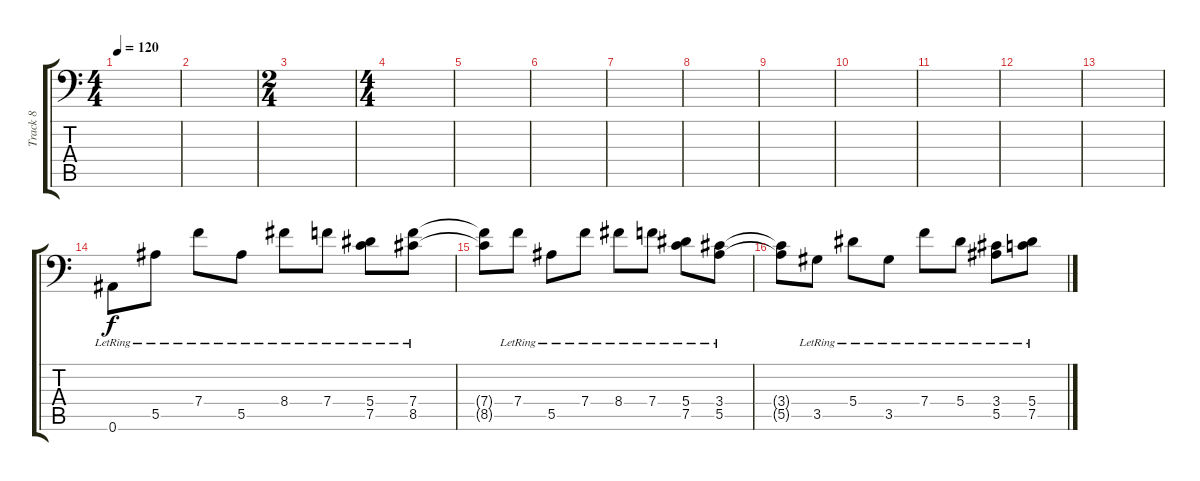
\track ("Track 8" "Track 8") {instrument acousticguitarsteel}
\staff {score tabs}
\tuning (C4 G3 Eb3 Bb2 F2 Bb1) {hide}
\ts (4 4)
\tempo 120
\clef f4
\ks c
|
|
\ts (2 4)
|
\ts (4 4)
|
|
|
|
|
|
|
|
|
|
0.6{lr}.8 5.5{lr}.8 7.4{lr}.8 5.5{lr}.8 8.4{lr}.8 7.4{lr}.8 (5.4{lr} 7.5{lr}).8 (7.4{lr} 8.5{lr}).8 |
(7.4{t} 8.5{t}).8 7.4{lr}.8 5.5{lr}.8 7.4{lr}.8 8.4{lr}.8 7.4{lr}.8 (5.4{lr} 7.5{lr}).8 (3.4{lr} 5.5{lr}).8 |
(3.4{t} 5.5{t}).8 3.5{lr}.8 5.4{lr}.8 3.5{lr}.8 7.4{lr}.8 5.4{lr}.8 (3.4{lr} 5.5{lr}).8 (5.4{lr} 7.5{lr}).8
